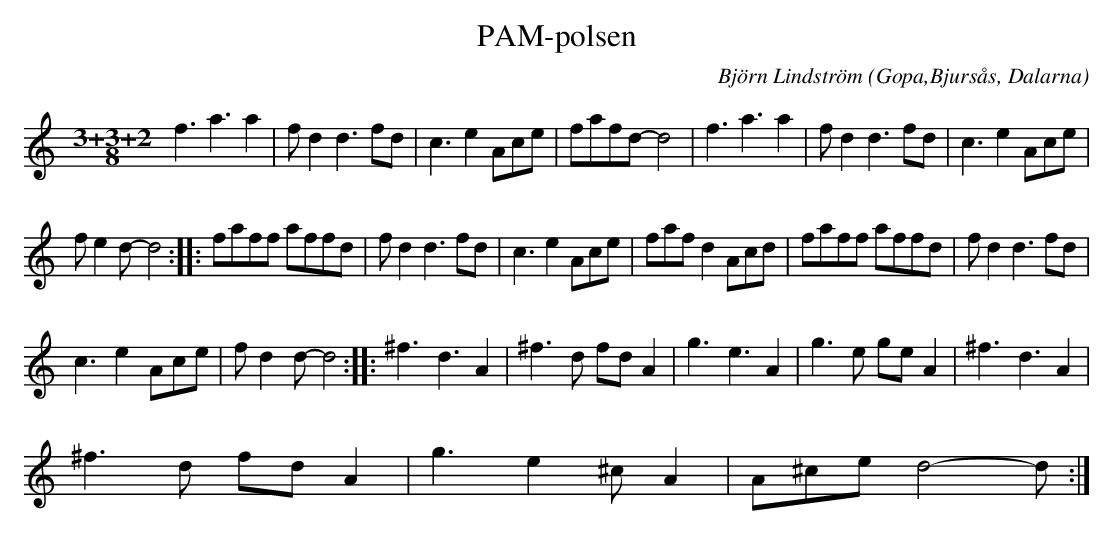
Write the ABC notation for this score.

X:1
T:PAM-polsen
C: Björn Lindström
O:Gopa,Bjursås, Dalarna
M:3/4
L:1/8
K:C
[M:3+3+2/8] f3 a3 a2 | f d2 d3 fd | c3 e2 Ace | fafd- d4 | f3 a3 a2 | f d2 d3 fd | c3 e2 Ace | %31
 f e2 d- d4 :: faff affd | f d2 d3 fd | c3 e2 Ace | faf d2 Acd | faff affd | f d2 d3 fd | %38
 c3 e2 Ace | f d2 d- d4 :: ^f3 d3 A2 | ^f3 d fd A2 | g3 e3 A2 | g3 e ge A2 | ^f3 d3 A2 | %45
 ^f3 d fd A2 | g3 e2 ^c A2 | A^ce d4- d :| %48
